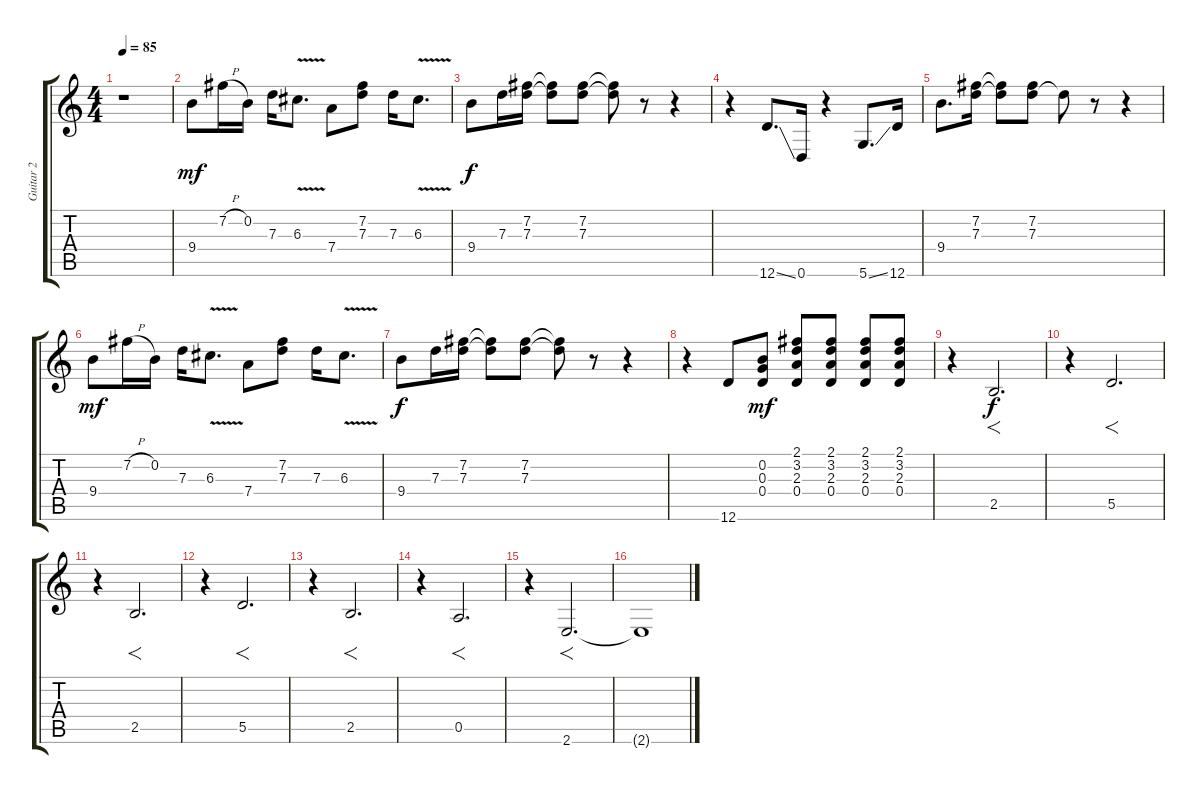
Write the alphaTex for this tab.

\track ("Guitar 2" "Guitar 2") {instrument overdrivenguitar}
\staff {score tabs}
\tuning (E4 B3 G3 D3 A2 D2) {hide}
\ts (4 4)
\tempo 85
\clef g2
\ks c
r.1{dy mf instrument overdrivenguitar} |
9.4.8 7.2{h}.16 0.2.16 7.3.16 6.3{v}.8{d} 7.4.8 (7.2 7.3).8 7.3.16 6.3{v}.8{d} |
9.4.8{dy f} 7.3.16 (7.2 7.3).16 (7.2{t} 7.3{t}).8 (7.2 7.3).8 (7.2{t} 7.3{t}).8 r.8 r.4 |
r.4 12.6{ss}.8{d} 0.6.16 r.4 5.6{ss}.8{d} 12.6.16 |
9.4.8{d} (7.2 7.3).16 (7.2{t} 7.3{t}).8 (7.2 7.3).8 7.3{t}.8 r.8 r.4 |
9.4.8{dy mf} 7.2{h}.16 0.2.16 7.3.16 6.3{v}.8{d} 7.4.8 (7.2 7.3).8 7.3.16 6.3{v}.8{d} |
9.4.8{dy f} 7.3.16 (7.2 7.3).16 (7.2{t} 7.3{t}).8 (7.2 7.3).8 (7.2{t} 7.3{t}).8 r.8 r.4 |
r.4 12.6.8 (0.2 0.3 0.4).8{dy mf} (2.1 3.2 2.3 0.4).8 (2.1 3.2 2.3 0.4).8 (2.1 3.2 2.3 0.4).8 (2.1 3.2 2.3 0.4).8 |
r.4 2.5.2{f d dy f} |
r.4 5.5.2{f d} |
r.4 2.5.2{f d} |
r.4 5.5.2{f d} |
r.4 2.5.2{f d} |
r.4 0.5.2{f d} |
r.4 2.6.2{f d} |
2.6{t}.1
